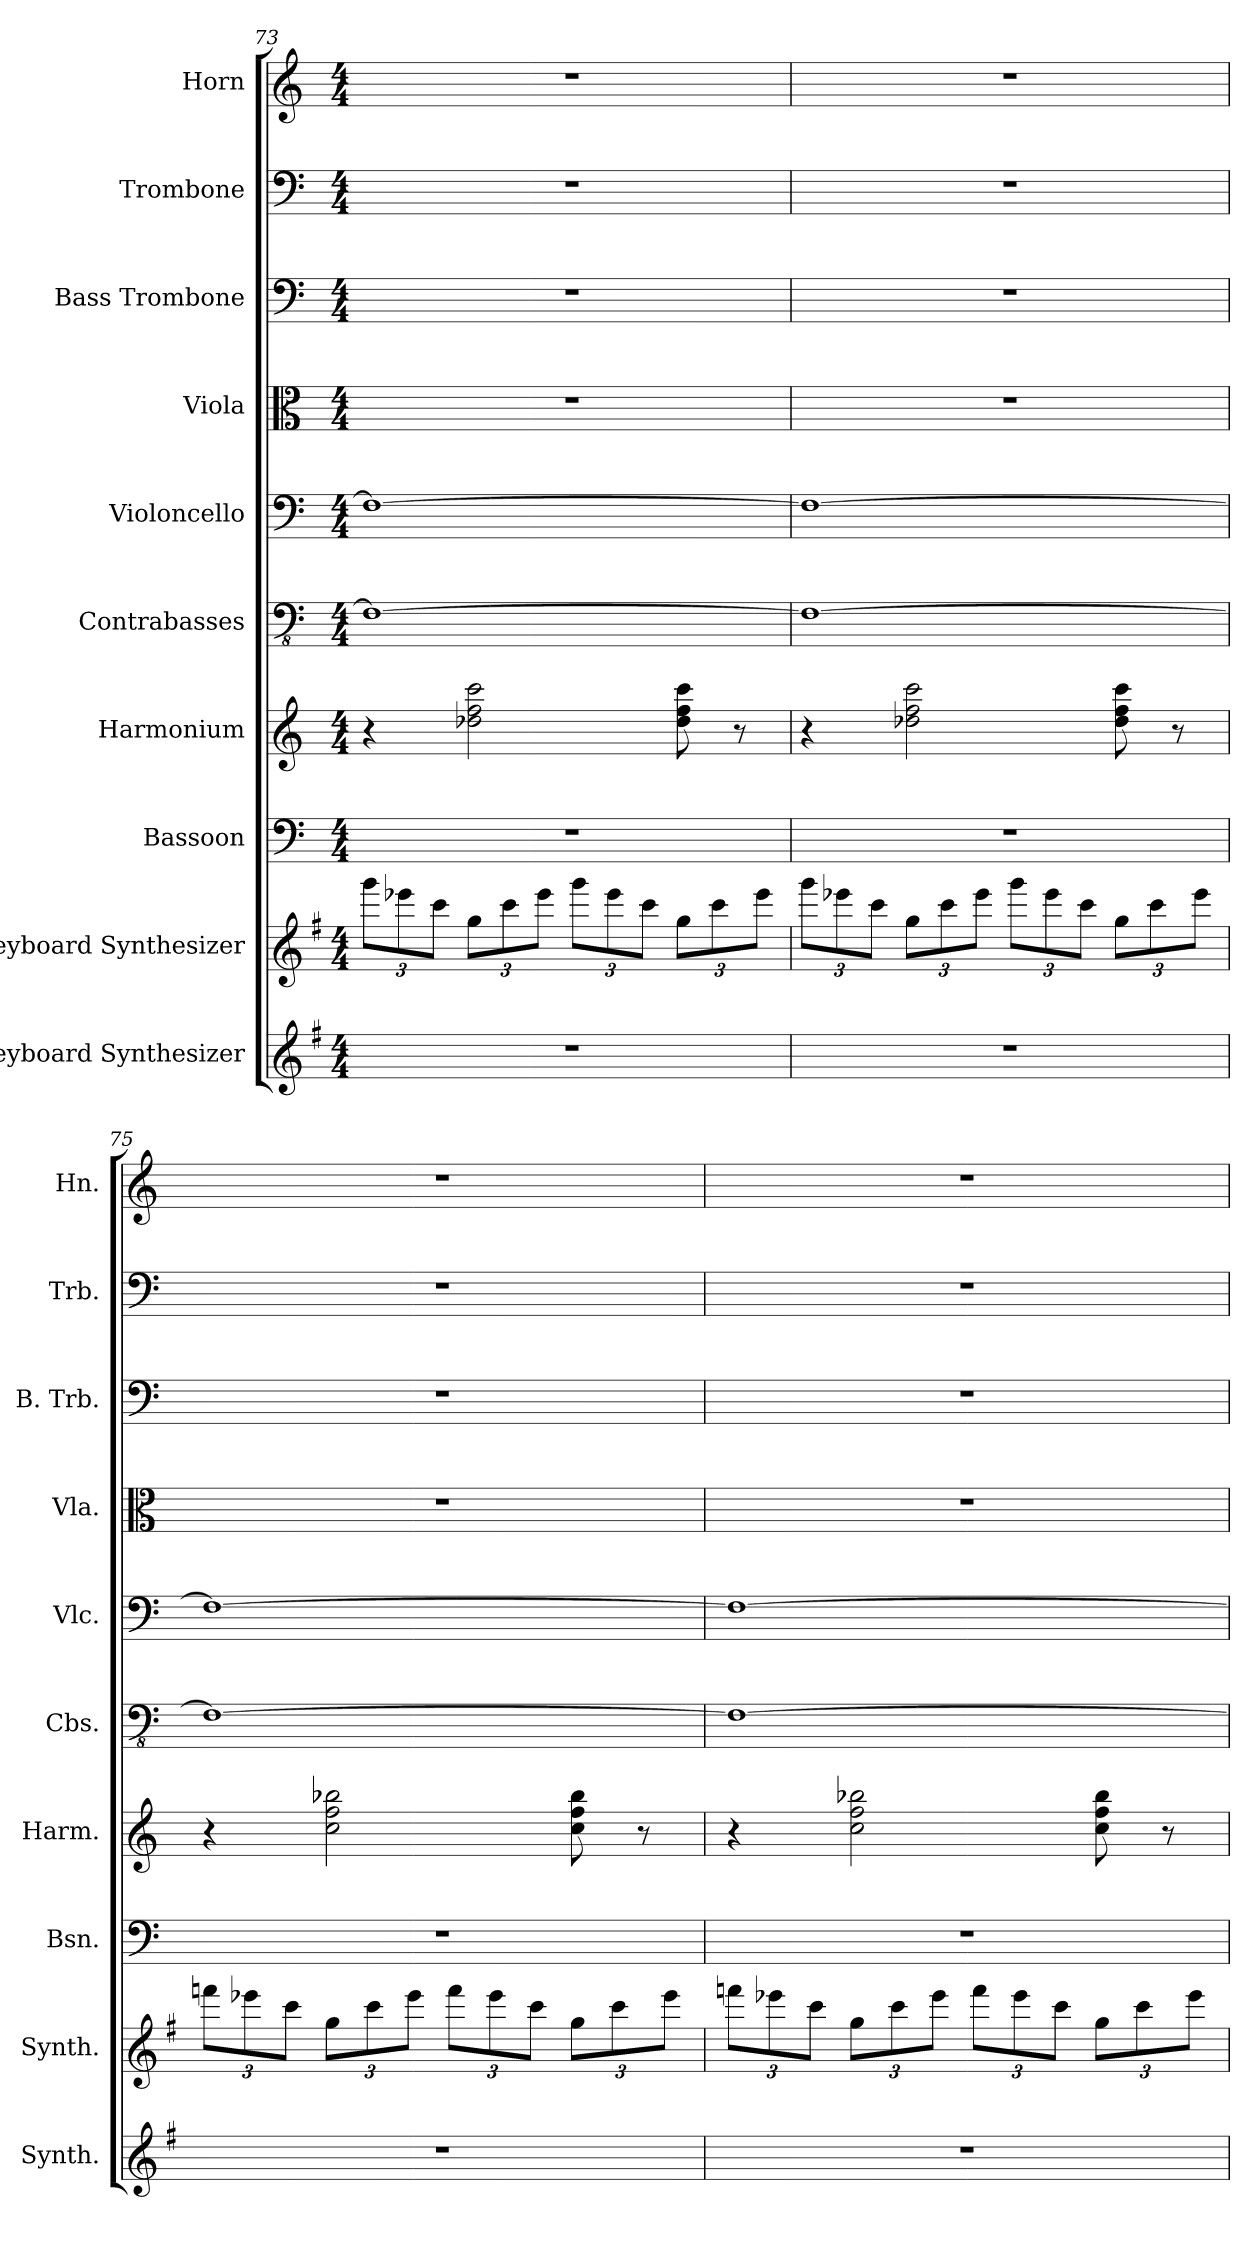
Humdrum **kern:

**kern	**kern	**kern	**kern	**kern	**kern	**kern	**kern	**kern	**kern
*part10	*part9	*part8	*part7	*part6	*part5	*part4	*part3	*part2	*part1
*staff10	*staff9	*staff8	*staff7	*staff6	*staff5	*staff4	*staff3	*staff2	*staff1
*I"Keyboard Synthesizer	*I"Keyboard Synthesizer	*I"Bassoon	*I"Harmonium	*I"Contrabasses	*I"Violoncello	*I"Viola	*I"Bass Trombone	*I"Trombone	*I"Horn
*I'Synth.	*I'Synth.	*I'Bsn.	*I'Harm.	*I'Cbs.	*I'Vlc.	*I'Vla.	*I'B. Trb.	*I'Trb.	*I'Hn.
*clefG2	*clefG2	*clefF4	*clefG2	*clefFv4	*clefF4	*clefC3	*clefF4	*clefF4	*clefG2
*ITrd4c7	*ITrd4c7	*	*	*	*	*	*	*	*ITrd4c7
*k[]	*k[]	*k[]	*k[]	*k[]	*k[]	*k[]	*k[]	*k[]	*k[b-]
*M4/4	*M4/4	*M4/4	*M4/4	*M4/4	*M4/4	*M4/4	*M4/4	*M4/4	*M4/4
*	*Xbrackettup	*	*	*	*	*	*	*	*
=73	=73	=73	=73	=73	=73	=73	=73	=73	=73
1r	12ccc\L	1r	4r	1FF_	1F_	1r	1r	1r	1r
.	12aa-X\	.	.	.	.	.	.	.	.
.	12ff\J	.	.	.	.	.	.	.	.
.	12cc\L	.	2dd-X\ 2ff\ 2ccc\	.	.	.	.	.	.
.	12ff\	.	.	.	.	.	.	.	.
.	12aa-\J	.	.	.	.	.	.	.	.
.	12ccc\L	.	.	.	.	.	.	.	.
.	12aa-\	.	.	.	.	.	.	.	.
.	12ff\J	.	.	.	.	.	.	.	.
.	12cc\L	.	8dd-\ 8ff\ 8ccc\	.	.	.	.	.	.
.	12ff\	.	.	.	.	.	.	.	.
.	.	.	8r	.	.	.	.	.	.
.	12aa-\J	.	.	.	.	.	.	.	.
!!LO:PB:g=z
=74	=74	=74	=74	=74	=74	=74	=74	=74	=74
1r	12ccc\L	1r	4r	1FF_	1F_	1r	1r	1r	1r
.	12aa-X\	.	.	.	.	.	.	.	.
.	12ff\J	.	.	.	.	.	.	.	.
.	12cc\L	.	2dd-X\ 2ff\ 2ccc\	.	.	.	.	.	.
.	12ff\	.	.	.	.	.	.	.	.
.	12aa-\J	.	.	.	.	.	.	.	.
.	12ccc\L	.	.	.	.	.	.	.	.
.	12aa-\	.	.	.	.	.	.	.	.
.	12ff\J	.	.	.	.	.	.	.	.
.	12cc\L	.	8dd-\ 8ff\ 8ccc\	.	.	.	.	.	.
.	12ff\	.	.	.	.	.	.	.	.
.	.	.	8r	.	.	.	.	.	.
.	12aa-\J	.	.	.	.	.	.	.	.
=75	=75	=75	=75	=75	=75	=75	=75	=75	=75
1r	12bb-X\L	1r	4r	1FF_	1F_	1r	1r	1r	1r
.	12aa-X\	.	.	.	.	.	.	.	.
.	12ff\J	.	.	.	.	.	.	.	.
.	12cc\L	.	2cc\ 2ff\ 2bb-X\	.	.	.	.	.	.
.	12ff\	.	.	.	.	.	.	.	.
.	12aa-\J	.	.	.	.	.	.	.	.
.	12bb-\L	.	.	.	.	.	.	.	.
.	12aa-\	.	.	.	.	.	.	.	.
.	12ff\J	.	.	.	.	.	.	.	.
.	12cc\L	.	8cc\ 8ff\ 8bb-\	.	.	.	.	.	.
.	12ff\	.	.	.	.	.	.	.	.
.	.	.	8r	.	.	.	.	.	.
.	12aa-\J	.	.	.	.	.	.	.	.
=76	=76	=76	=76	=76	=76	=76	=76	=76	=76
1r	12bb-X\L	1r	4r	1FF_	1F_	1r	1r	1r	1r
.	12aa-X\	.	.	.	.	.	.	.	.
.	12ff\J	.	.	.	.	.	.	.	.
.	12cc\L	.	2cc\ 2ff\ 2bb-X\	.	.	.	.	.	.
.	12ff\	.	.	.	.	.	.	.	.
.	12aa-\J	.	.	.	.	.	.	.	.
.	12bb-\L	.	.	.	.	.	.	.	.
.	12aa-\	.	.	.	.	.	.	.	.
.	12ff\J	.	.	.	.	.	.	.	.
.	12cc\L	.	8cc\ 8ff\ 8bb-\	.	.	.	.	.	.
.	12ff\	.	.	.	.	.	.	.	.
.	.	.	8r	.	.	.	.	.	.
.	12aa-\J	.	.	.	.	.	.	.	.
=	=	=	=	=	=	=	=	=	=
*-	*-	*-	*-	*-	*-	*-	*-	*-	*-
